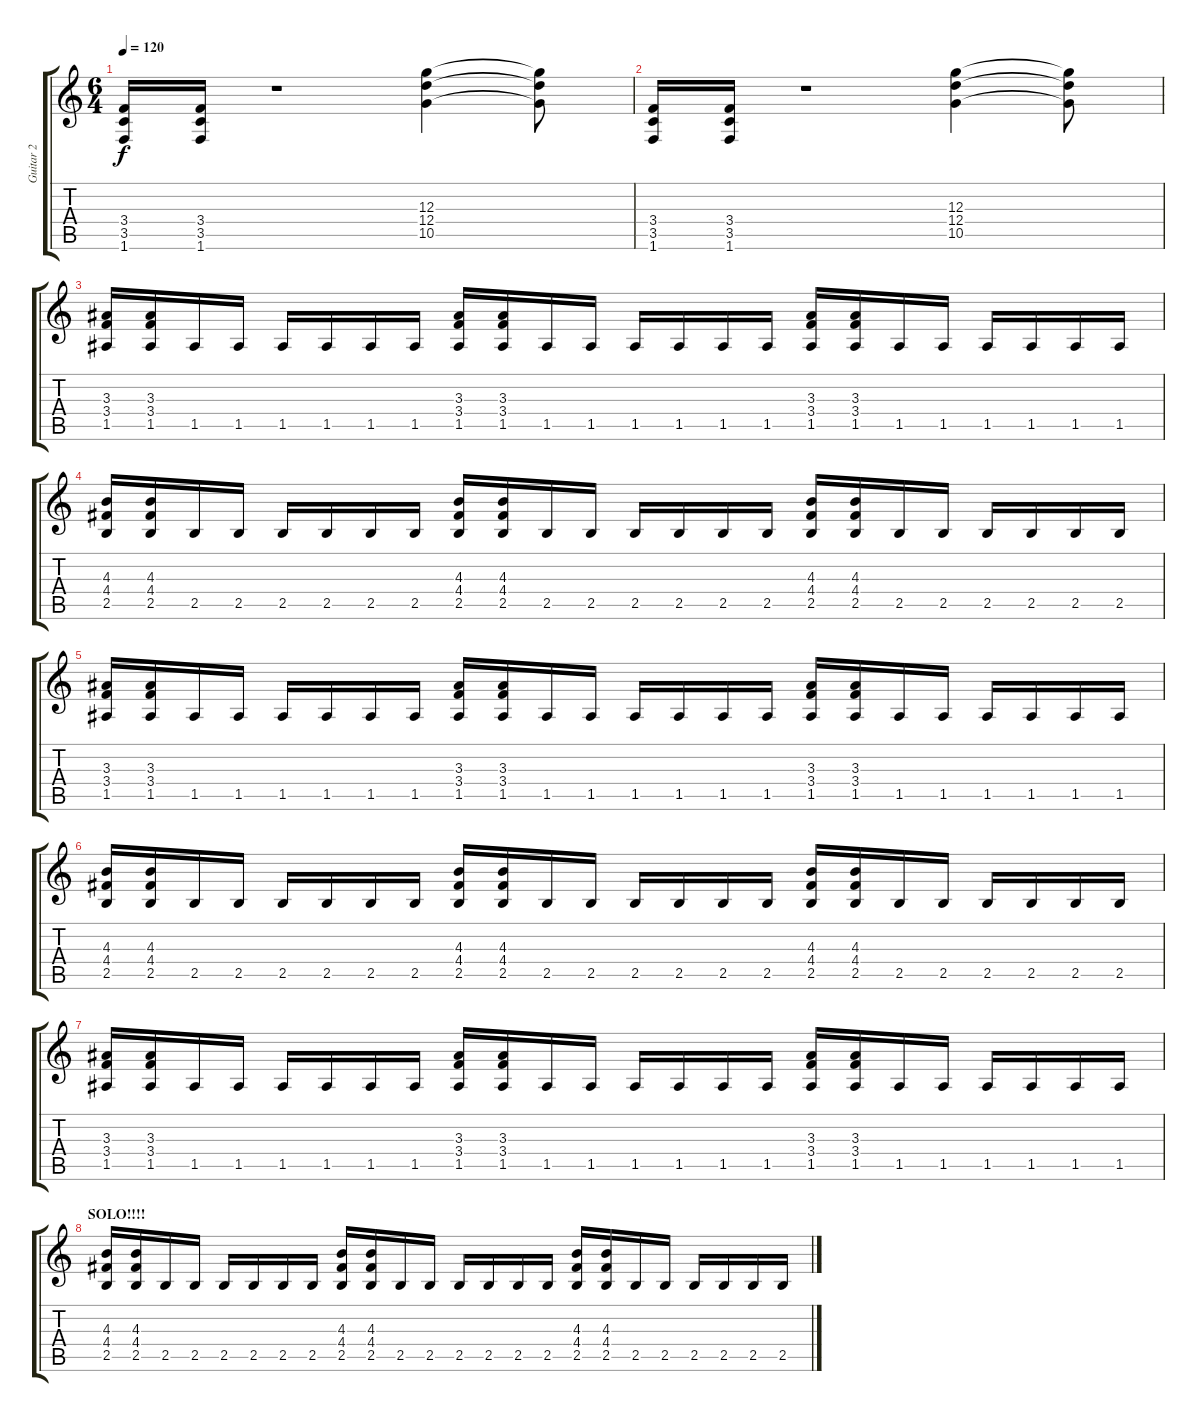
\track ("Guitar 2" "Guitar 2") {instrument distortionguitar}
\staff {score tabs}
\tuning (E4 B3 G3 D3 A2 E2) {hide}
\ts (6 4)
\tempo 120
\clef g2
\ks c
(3.4 3.5 1.6).16{dy f} (3.4 3.5 1.6).16 r.1 (12.3 12.4 10.5).4 (12.3{t} 12.4{t} 10.5{t}).8 |
(3.4 3.5 1.6).16 (3.4 3.5 1.6).16 r.1 (12.3 12.4 10.5).4 (12.3{t} 12.4{t} 10.5{t}).8 |
(3.3 3.4 1.5).16 (3.3 3.4 1.5).16 1.5.16 1.5.16 1.5.16 1.5.16 1.5.16 1.5.16 (3.3 3.4 1.5).16 (3.3 3.4 1.5).16 1.5.16 1.5.16 1.5.16 1.5.16 1.5.16 1.5.16 (3.3 3.4 1.5).16 (3.3 3.4 1.5).16 1.5.16 1.5.16 1.5.16 1.5.16 1.5.16 1.5.16 |
(4.3 4.4 2.5).16 (4.3 4.4 2.5).16 2.5.16 2.5.16 2.5.16 2.5.16 2.5.16 2.5.16 (4.3 4.4 2.5).16 (4.3 4.4 2.5).16 2.5.16 2.5.16 2.5.16 2.5.16 2.5.16 2.5.16 (4.3 4.4 2.5).16 (4.3 4.4 2.5).16 2.5.16 2.5.16 2.5.16 2.5.16 2.5.16 2.5.16 |
(3.3 3.4 1.5).16 (3.3 3.4 1.5).16 1.5.16 1.5.16 1.5.16 1.5.16 1.5.16 1.5.16 (3.3 3.4 1.5).16 (3.3 3.4 1.5).16 1.5.16 1.5.16 1.5.16 1.5.16 1.5.16 1.5.16 (3.3 3.4 1.5).16 (3.3 3.4 1.5).16 1.5.16 1.5.16 1.5.16 1.5.16 1.5.16 1.5.16 |
(4.3 4.4 2.5).16 (4.3 4.4 2.5).16 2.5.16 2.5.16 2.5.16 2.5.16 2.5.16 2.5.16 (4.3 4.4 2.5).16 (4.3 4.4 2.5).16 2.5.16 2.5.16 2.5.16 2.5.16 2.5.16 2.5.16 (4.3 4.4 2.5).16 (4.3 4.4 2.5).16 2.5.16 2.5.16 2.5.16 2.5.16 2.5.16 2.5.16 |
(3.3 3.4 1.5).16 (3.3 3.4 1.5).16 1.5.16 1.5.16 1.5.16 1.5.16 1.5.16 1.5.16 (3.3 3.4 1.5).16 (3.3 3.4 1.5).16 1.5.16 1.5.16 1.5.16 1.5.16 1.5.16 1.5.16 (3.3 3.4 1.5).16 (3.3 3.4 1.5).16 1.5.16 1.5.16 1.5.16 1.5.16 1.5.16 1.5.16 |
\section ("" "SOLO!!!!")
(4.3 4.4 2.5).16 (4.3 4.4 2.5).16 2.5.16 2.5.16 2.5.16 2.5.16 2.5.16 2.5.16 (4.3 4.4 2.5).16 (4.3 4.4 2.5).16 2.5.16 2.5.16 2.5.16 2.5.16 2.5.16 2.5.16 (4.3 4.4 2.5).16 (4.3 4.4 2.5).16 2.5.16 2.5.16 2.5.16 2.5.16 2.5.16 2.5.16
